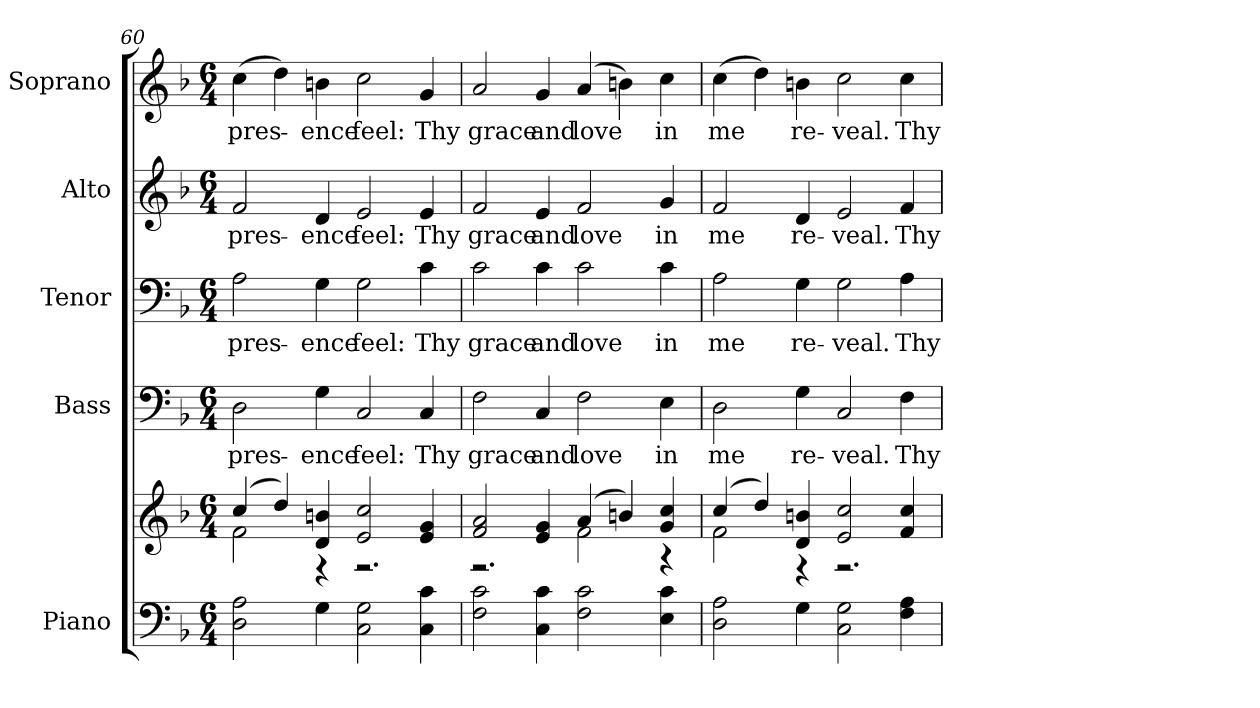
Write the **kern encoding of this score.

**kern	**kern	**kern	**text	**kern	**text	**kern	**text	**kern	**text
*part5	*part5	*part4	*part4	*part3	*part3	*part2	*part2	*part1	*part1
*staff6	*staff5	*staff4	*staff4	*staff3	*staff3	*staff2	*staff2	*staff1	*staff1
*I"Piano	*	*I"Bass	*	*I"Tenor	*	*I"Alto	*	*I"Soprano	*
*I'Pno.	*	*I'B.	*	*I'T.	*	*I'A.	*	*I'S.	*
*clefF4	*clefG2	*clefF4	*	*clefF4	*	*clefG2	*	*clefG2	*
*k[b-]	*k[b-]	*k[b-]	*	*k[b-]	*	*k[b-]	*	*k[b-]	*
*F:	*F:	*F:	*	*F:	*	*F:	*	*F:	*
*M6/4	*M6/4	*M6/4	*	*M6/4	*	*M6/4	*	*M6/4	*
=60	=60	=60	=60	=60	=60	=60	=60	=60	=60
*	*^	*	*	*	*	*	*	*	*
!	!	!	!	!LO:LY:b:color=#000000	!	!	!	!	!	!
!	!	!	!	!	!	!LO:LY:b:color=#000000	!	!	!	!
!	!	!	!	!	!	!	!	!LO:LY:b:color=#000000	!	!
!	!	!	!	!	!	!	!	!	!	!LO:LY:b:color=#000000
2Di\ 2Ai	(4cci/	2fi\	2Di\	pres-	2Ai\	pres-	2fi/	pres-	(4cci\	pres-
.	4ddi/)	.	.	.	.	.	.	.	4ddi\)	.
!	!	!	!	!LO:LY:b:color=#000000	!	!	!	!	!	!
!	!	!	!	!	!	!LO:LY:b:color=#000000	!	!	!	!
!	!	!	!	!	!	!	!	!LO:LY:b:color=#000000	!	!
!	!	!	!	!	!	!	!	!	!	!LO:LY:b:color=#000000
4Gi\	4di/ 4bni	4r	4Gi\	-ence	4Gi\	-ence	4di/	-ence	4bni\	-ence
!	!	!	!	!LO:LY:b:color=#000000	!	!	!	!	!	!
!	!	!	!	!	!	!LO:LY:b:color=#000000	!	!	!	!
!	!	!	!	!	!	!	!	!LO:LY:b:color=#000000	!	!
!	!	!	!	!	!	!	!	!	!	!LO:LY:b:color=#000000
2Ci\ 2Gi	2ei/ 2cci	2.r	2Ci/	feel:	2Gi\	feel:	2ei/	feel:	2cci\	feel:
!	!	!	!	!LO:LY:b:color=#000000	!	!	!	!	!	!
!	!	!	!	!	!	!LO:LY:b:color=#000000	!	!	!	!
!	!	!	!	!	!	!	!	!LO:LY:b:color=#000000	!	!
!	!	!	!	!	!	!	!	!	!	!LO:LY:b:color=#000000
4Ci\ 4ci	4ei/ 4gi	.	4Ci/	Thy	4ci\	Thy	4ei/	Thy	4gi/	Thy
!!LO:PB:g=z
=61	=61	=61	=61	=61	=61	=61	=61	=61	=61	=61
!	!	!	!	!LO:LY:b:color=#000000	!	!	!	!	!	!
!	!	!	!	!	!	!LO:LY:b:color=#000000	!	!	!	!
!	!	!	!	!	!	!	!	!LO:LY:b:color=#000000	!	!
!	!	!	!	!	!	!	!	!	!	!LO:LY:b:color=#000000
2Fi\ 2ci	2fi/ 2ai	2.r	2Fi\	grace	2ci\	grace	2fi/	grace	2ai/	grace
!	!	!	!	!LO:LY:b:color=#000000	!	!	!	!	!	!
!	!	!	!	!	!	!LO:LY:b:color=#000000	!	!	!	!
!	!	!	!	!	!	!	!	!LO:LY:b:color=#000000	!	!
!	!	!	!	!	!	!	!	!	!	!LO:LY:b:color=#000000
4Ci\ 4ci	4ei/ 4gi	.	4Ci/	and	4ci\	and	4ei/	and	4gi/	and
!	!	!	!	!LO:LY:b:color=#000000	!	!	!	!	!	!
!	!	!	!	!	!	!LO:LY:b:color=#000000	!	!	!	!
!	!	!	!	!	!	!	!	!LO:LY:b:color=#000000	!	!
!	!	!	!	!	!	!	!	!	!	!LO:LY:b:color=#000000
2Fi\ 2ci	(4ai/	2fi\	2Fi\	love	2ci\	love	2fi/	love	(4ai/	love
.	4bni/)	.	.	.	.	.	.	.	4bni\)	.
!	!	!	!	!LO:LY:b:color=#000000	!	!	!	!	!	!
!	!	!	!	!	!	!LO:LY:b:color=#000000	!	!	!	!
!	!	!	!	!	!	!	!	!LO:LY:b:color=#000000	!	!
!	!	!	!	!	!	!	!	!	!	!LO:LY:b:color=#000000
4Ei\ 4ci	4gi/ 4cci	4r	4Ei\	in	4ci\	in	4gi/	in	4cci\	in
=62	=62	=62	=62	=62	=62	=62	=62	=62	=62	=62
!	!	!	!	!LO:LY:b:color=#000000	!	!	!	!	!	!
!	!	!	!	!	!	!LO:LY:b:color=#000000	!	!	!	!
!	!	!	!	!	!	!	!	!LO:LY:b:color=#000000	!	!
!	!	!	!	!	!	!	!	!	!	!LO:LY:b:color=#000000
2Di\ 2Ai	(4cci/	2fi\	2Di\	me	2Ai\	me	2fi/	me	(4cci\	me
.	4ddi/)	.	.	.	.	.	.	.	4ddi\)	.
!	!	!	!	!LO:LY:b:color=#000000	!	!	!	!	!	!
!	!	!	!	!	!	!LO:LY:b:color=#000000	!	!	!	!
!	!	!	!	!	!	!	!	!LO:LY:b:color=#000000	!	!
!	!	!	!	!	!	!	!	!	!	!LO:LY:b:color=#000000
4Gi\	4di/ 4bni	4r	4Gi\	re-	4Gi\	re-	4di/	re-	4bni\	re-
!	!	!	!	!LO:LY:b:color=#000000	!	!	!	!	!	!
!	!	!	!	!	!	!LO:LY:b:color=#000000	!	!	!	!
!	!	!	!	!	!	!	!	!LO:LY:b:color=#000000	!	!
!	!	!	!	!	!	!	!	!	!	!LO:LY:b:color=#000000
2Ci\ 2Gi	2ei/ 2cci	2.r	2Ci/	-veal.	2Gi\	-veal.	2ei/	-veal.	2cci\	-veal.
!	!	!	!	!LO:LY:b:color=#000000	!	!	!	!	!	!
!	!	!	!	!	!	!LO:LY:b:color=#000000	!	!	!	!
!	!	!	!	!	!	!	!	!LO:LY:b:color=#000000	!	!
!	!	!	!	!	!	!	!	!	!	!LO:LY:b:color=#000000
4Fi\ 4Ai	4fi/ 4cci	.	4Fi\	Thy	4Ai\	Thy	4fi/	Thy	4cci\	Thy
*	*v	*v	*	*	*	*	*	*	*	*
=	=	=	=	=	=	=	=	=	=
*-	*-	*-	*-	*-	*-	*-	*-	*-	*-
